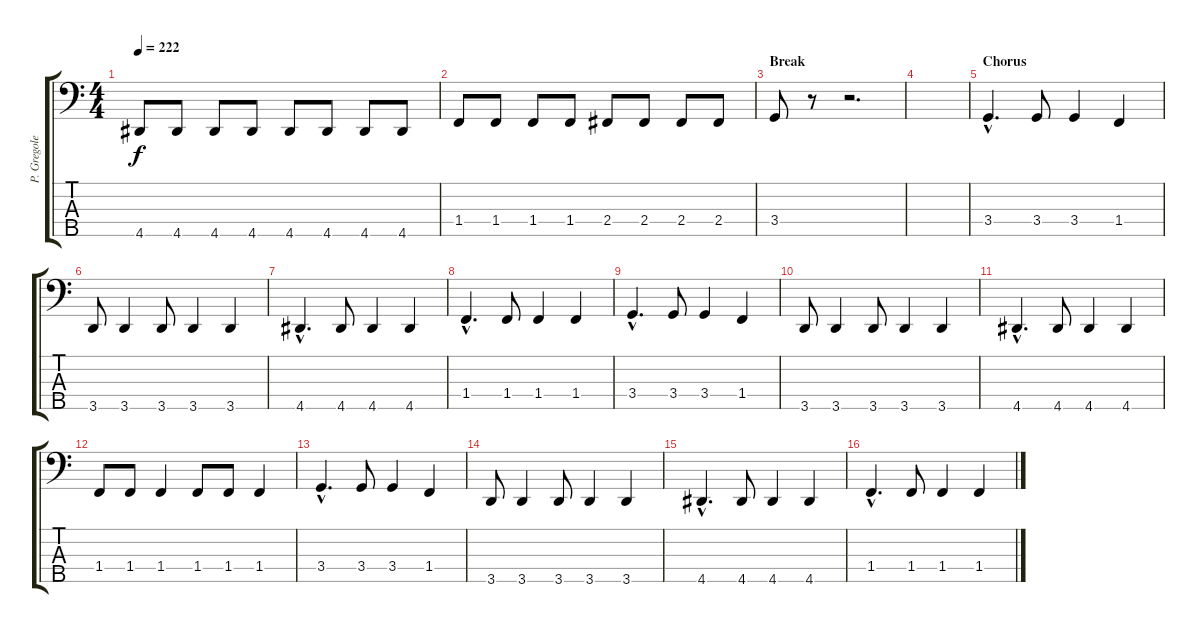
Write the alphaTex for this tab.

\track ("P. Gregoletto" "P. Gregole") {instrument electricbasspick}
\staff {score tabs}
\tuning (G2 D2 A1 E1 B0) {hide}
\ts (4 4)
\tempo 222
\clef f4
\ks c
4.5.8{dy f} 4.5.8 4.5.8 4.5.8 4.5.8 4.5.8 4.5.8 4.5.8 |
1.4.8 1.4.8 1.4.8 1.4.8 2.4.8 2.4.8 2.4.8 2.4.8 |
\section ("" "Break")
3.4.8 r.8 r.2{d} |
|
\section ("" "Chorus")
3.4{hac}.4{d} 3.4.8 3.4.4 1.4.4 |
3.5.8 3.5.4 3.5.8 3.5.4 3.5.4 |
4.5{hac}.4{d} 4.5.8 4.5.4 4.5.4 |
1.4{hac}.4{d} 1.4.8 1.4.4 1.4.4 |
3.4{hac}.4{d} 3.4.8 3.4.4 1.4.4 |
3.5.8 3.5.4 3.5.8 3.5.4 3.5.4 |
4.5{hac}.4{d} 4.5.8 4.5.4 4.5.4 |
1.4.8 1.4.8 1.4.4 1.4.8 1.4.8 1.4.4 |
3.4{hac}.4{d} 3.4.8 3.4.4 1.4.4 |
3.5.8 3.5.4 3.5.8 3.5.4 3.5.4 |
4.5{hac}.4{d} 4.5.8 4.5.4 4.5.4 |
1.4{hac}.4{d} 1.4.8 1.4.4 1.4.4
